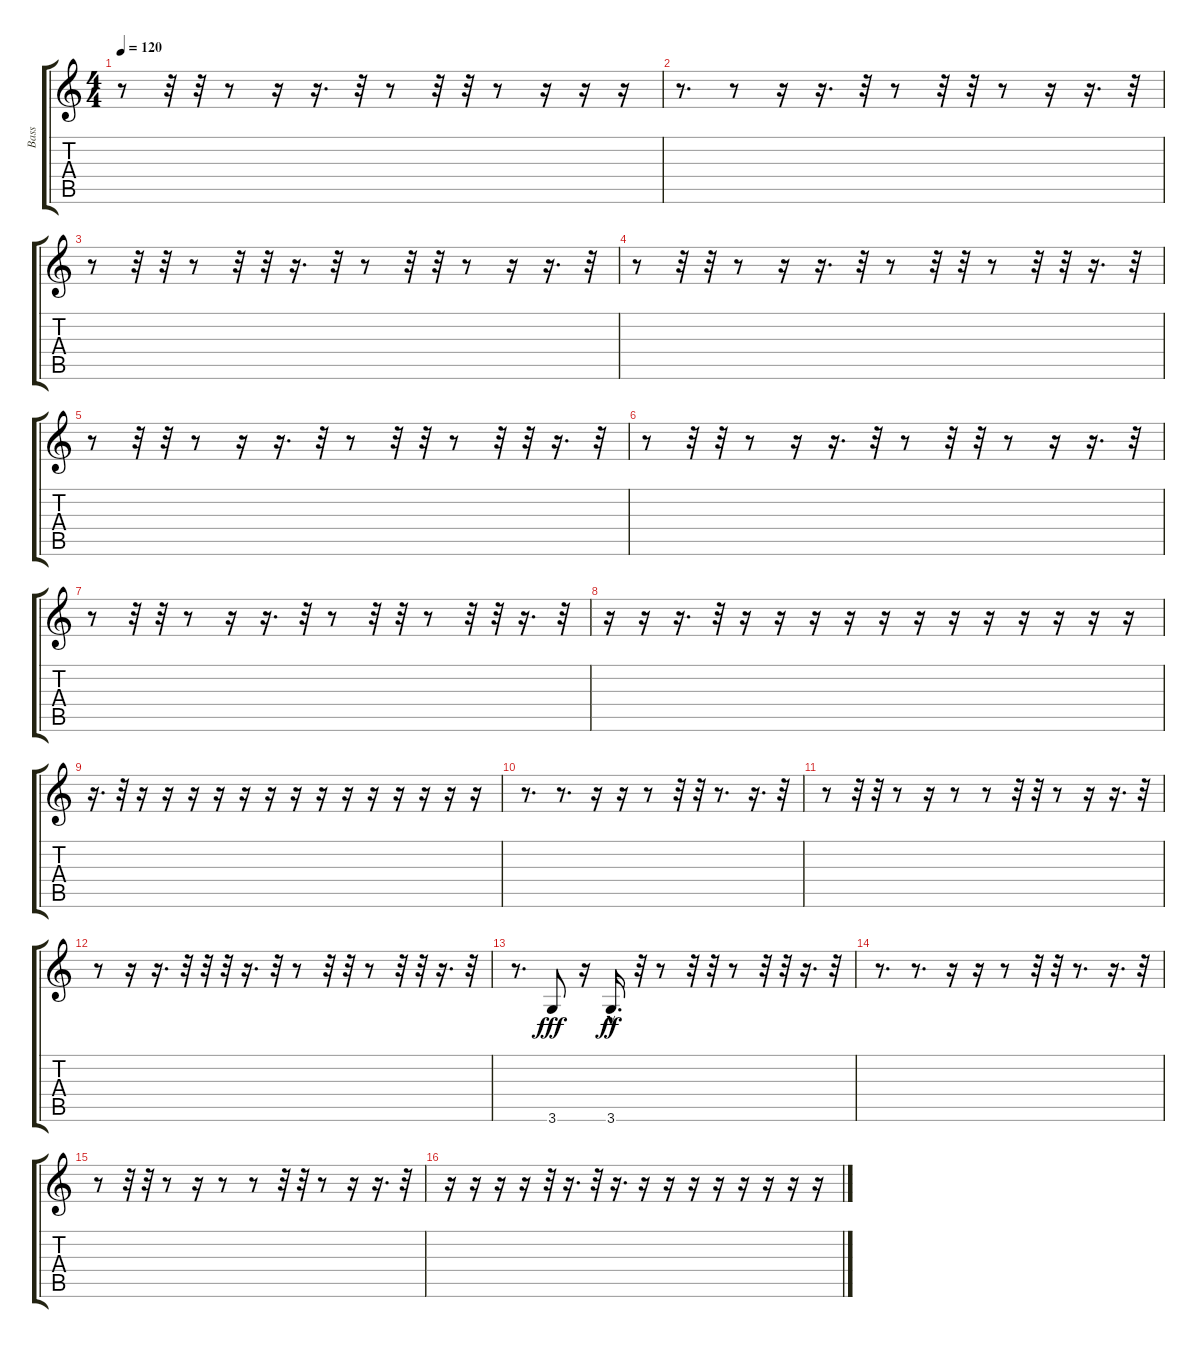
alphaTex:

\track ("Bass" "Bass") {instrument electricbassfinger}
\staff {score tabs}
\tuning (E4 B3 G3 D3 A2 E2) {hide}
\ts (4 4)
\tempo 120
\clef g2
\ks c
r.8{dy ff} r.32 r.32 r.8 r.16 r.16{d} r.32 r.8 r.32 r.32 r.8 r.16 r.16 r.16 |
r.8{d} r.8 r.16 r.16{d} r.32 r.8 r.32 r.32 r.8 r.16 r.16{d} r.32 |
r.8 r.32 r.32 r.8 r.32 r.32 r.16{d} r.32 r.8 r.32 r.32 r.8 r.16 r.16{d} r.32 |
r.8 r.32 r.32 r.8 r.16 r.16{d} r.32 r.8 r.32 r.32 r.8 r.32 r.32 r.16{d} r.32 |
r.8 r.32 r.32 r.8 r.16 r.16{d} r.32 r.8 r.32 r.32 r.8 r.32 r.32 r.16{d} r.32 |
r.8 r.32 r.32 r.8 r.16 r.16{d} r.32 r.8 r.32 r.32 r.8 r.16 r.16{d} r.32 |
r.8 r.32 r.32 r.8 r.16 r.16{d} r.32 r.8 r.32 r.32 r.8 r.32 r.32 r.16{d} r.32 |
r.16 r.16 r.16{d} r.32 r.16 r.16 r.16 r.16 r.16 r.16 r.16 r.16 r.16 r.16 r.16 r.16 |
r.16{d} r.32 r.16 r.16 r.16 r.16 r.16 r.16 r.16 r.16 r.16 r.16 r.16 r.16 r.16 r.16 |
r.8{d} r.8{d} r.16 r.16 r.8 r.32 r.32 r.8{d} r.16{d} r.32 |
r.8 r.32 r.32 r.8 r.16 r.8 r.8 r.32 r.32 r.8 r.16 r.16{d} r.32 |
r.8 r.16 r.16{d} r.32 r.32 r.32 r.16{d} r.32 r.8 r.32 r.32 r.8 r.32 r.32 r.16{d} r.32 |
r.8{d} 3.6.8{dy fff} r.16 3.6{hac}.16{d dy ff} r.32 r.8 r.32 r.32 r.8 r.32 r.32 r.16{d} r.32 |
r.8{d} r.8{d} r.16 r.16 r.8 r.32 r.32 r.8{d} r.16{d} r.32 |
r.8 r.32 r.32 r.8 r.16 r.8 r.8 r.32 r.32 r.8 r.16 r.16{d} r.32 |
r.16 r.16 r.16 r.16 r.32 r.16{d} r.32 r.16{d} r.16 r.16 r.16 r.16 r.16 r.16 r.16 r.16
